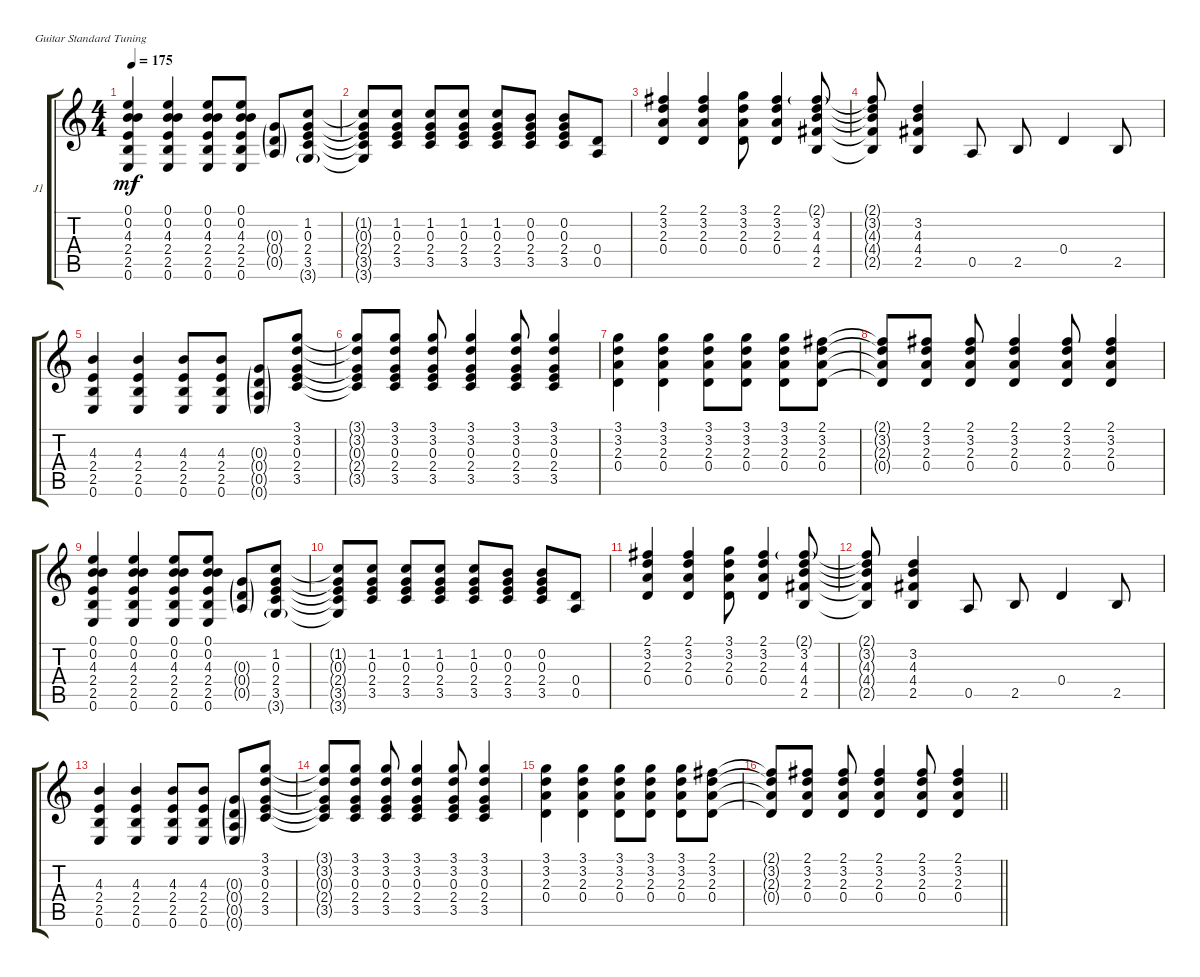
\defaultSystemsLayout 4
\bracketExtendMode groupsimilarinstruments
\firstSystemTrackNameOrientation horizontal
\otherSystemsTrackNameOrientation horizontal
\track ("J Mascis 1" "J1") {instrument electricguitarclean}
\staff {score tabs}
\tuning (E4 B3 G3 D3 A2 E2)
\ts (4 4)
\tempo 175
\clef g2
\ks c
(0.6 2.5 2.4 4.3 0.2 0.1).4{dy mf} (0.6 2.5 2.4 4.3 0.2 0.1).4 (0.6 2.5 2.4 4.3 0.2 0.1).8 (0.6 2.5 2.4 4.3 0.2 0.1).8 (0.5{g} 0.4{g} 0.3{g}).8 (3.6{g} 3.5 2.4 0.3 1.2).8 |
(3.5{t} 2.4{t} 0.3{t} 1.2{t} 3.6{t}).8 (3.5 2.4 0.3 1.2).8 (3.5 2.4 0.3 1.2).8 (3.5 2.4 0.3 1.2).8 (3.5 2.4 0.3 1.2).8 (3.5 2.4 0.3 0.2).8 (3.5 2.4 0.3 0.2).8 (0.4 0.5).8 |
(0.4 2.3 3.2 2.1).4 (0.4 2.3 3.2 2.1).4 (0.4 2.3 3.2 3.1).8 (0.4 2.3 3.2 2.1).4 (2.5 4.4 4.3 3.2 2.1{g}).8 |
(2.5{t} 4.4{t} 4.3{t} 3.2{t} 2.1{t}).8 (2.5 4.4 4.3 3.2).4 0.5.8 2.5.8 0.4.4 2.5.8 |
(0.6 2.5 2.4 4.3).4 (0.6 2.5 2.4 4.3).4 (0.6 2.5 2.4 4.3).8 (0.6 2.5 2.4 4.3).8 (0.3{g} 0.4{g} 0.5{g} 0.6{g}).8 (3.5 2.4 0.3 3.2 3.1).8 |
(3.1{t} 3.2{t} 0.3{t} 2.4{t} 3.5{t}).8 (3.5 2.4 0.3 3.2 3.1).8 (3.5 2.4 0.3 3.2 3.1).8 (3.5 2.4 0.3 3.2 3.1).4 (3.5 2.4 0.3 3.2 3.1).8 (3.5 2.4 0.3 3.2 3.1).4 |
(0.4 2.3 3.2 3.1).4 (0.4 2.3 3.2 3.1).4 (0.4 2.3 3.2 3.1).8 (0.4 2.3 3.2 3.1).8 (0.4 2.3 3.2 3.1).8 (0.4 2.3 3.2 2.1).8 |
(2.1{t} 3.2{t} 2.3{t} 0.4{t}).8 (0.4 2.3 3.2 2.1).8 (0.4 2.3 3.2 2.1).8 (0.4 2.3 3.2 2.1).4 (0.4 2.3 3.2 2.1).8 (0.4 2.3 3.2 2.1).4 |
(0.6 2.5 2.4 4.3 0.2 0.1).4 (0.6 2.5 2.4 4.3 0.2 0.1).4 (0.6 2.5 2.4 4.3 0.2 0.1).8 (0.6 2.5 2.4 4.3 0.2 0.1).8 (0.5{g} 0.4{g} 0.3{g}).8 (3.6{g} 3.5 2.4 0.3 1.2).8 |
(3.5{t} 2.4{t} 0.3{t} 1.2{t} 3.6{t}).8 (3.5 2.4 0.3 1.2).8 (3.5 2.4 0.3 1.2).8 (3.5 2.4 0.3 1.2).8 (3.5 2.4 0.3 1.2).8 (3.5 2.4 0.3 0.2).8 (3.5 2.4 0.3 0.2).8 (0.4 0.5).8 |
(0.4 2.3 3.2 2.1).4 (0.4 2.3 3.2 2.1).4 (0.4 2.3 3.2 3.1).8 (0.4 2.3 3.2 2.1).4 (2.5 4.4 4.3 3.2 2.1{g}).8 |
(2.5{t} 4.4{t} 4.3{t} 3.2{t} 2.1{t}).8 (2.5 4.4 4.3 3.2).4 0.5.8 2.5.8 0.4.4 2.5.8 |
(0.6 2.5 2.4 4.3).4 (0.6 2.5 2.4 4.3).4 (0.6 2.5 2.4 4.3).8 (0.6 2.5 2.4 4.3).8 (0.3{g} 0.4{g} 0.5{g} 0.6{g}).8 (3.5 2.4 0.3 3.2 3.1).8 |
(3.1{t} 3.2{t} 0.3{t} 2.4{t} 3.5{t}).8 (3.5 2.4 0.3 3.2 3.1).8 (3.5 2.4 0.3 3.2 3.1).8 (3.5 2.4 0.3 3.2 3.1).4 (3.5 2.4 0.3 3.2 3.1).8 (3.5 2.4 0.3 3.2 3.1).4 |
(0.4 2.3 3.2 3.1).4 (0.4 2.3 3.2 3.1).4 (0.4 2.3 3.2 3.1).8 (0.4 2.3 3.2 3.1).8 (0.4 2.3 3.2 3.1).8 (0.4 2.3 3.2 2.1).8 |
\barLineRight lightlight
(2.1{t} 3.2{t} 2.3{t} 0.4{t}).8 (0.4 2.3 3.2 2.1).8 (0.4 2.3 3.2 2.1).8 (0.4 2.3 3.2 2.1).4 (0.4 2.3 3.2 2.1).8 (0.4 2.3 3.2 2.1).4
